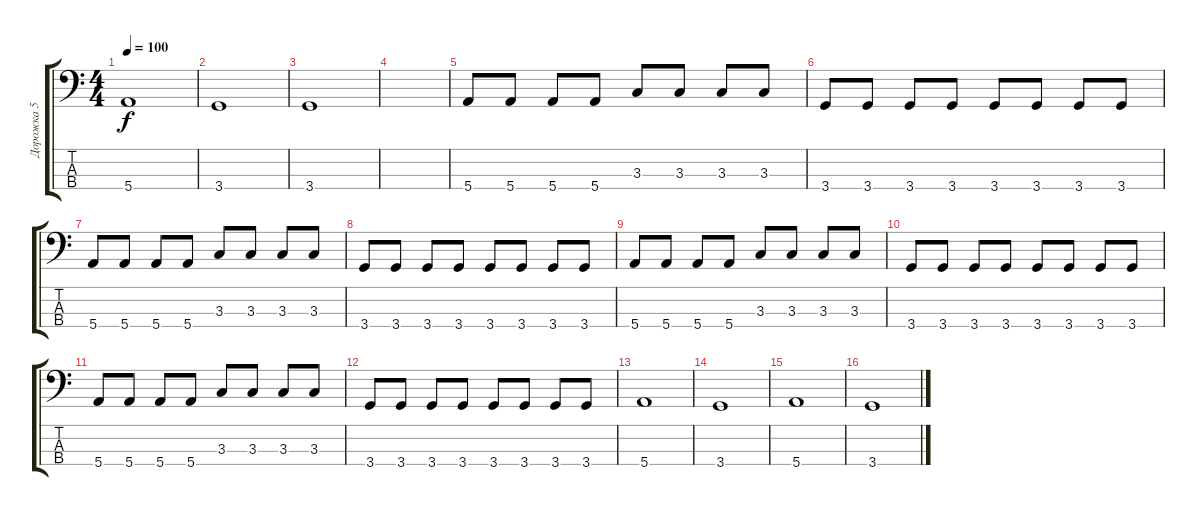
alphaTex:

\track ("Дорожка 5" "Дорожка 5") {instrument electricbassfinger}
\staff {score tabs}
\tuning (G2 D2 A1 E1) {hide}
\ts (4 4)
\tempo 100
\clef f4
\ks c
5.4.1{dy f} |
3.4.1 |
3.4.1 |
|
5.4.8 5.4.8 5.4.8 5.4.8 3.3.8 3.3.8 3.3.8 3.3.8 |
3.4.8 3.4.8 3.4.8 3.4.8 3.4.8 3.4.8 3.4.8 3.4.8 |
5.4.8 5.4.8 5.4.8 5.4.8 3.3.8 3.3.8 3.3.8 3.3.8 |
3.4.8 3.4.8 3.4.8 3.4.8 3.4.8 3.4.8 3.4.8 3.4.8 |
5.4.8 5.4.8 5.4.8 5.4.8 3.3.8 3.3.8 3.3.8 3.3.8 |
3.4.8 3.4.8 3.4.8 3.4.8 3.4.8 3.4.8 3.4.8 3.4.8 |
5.4.8 5.4.8 5.4.8 5.4.8 3.3.8 3.3.8 3.3.8 3.3.8 |
3.4.8 3.4.8 3.4.8 3.4.8 3.4.8 3.4.8 3.4.8 3.4.8 |
5.4.1 |
3.4.1 |
5.4.1 |
3.4.1
